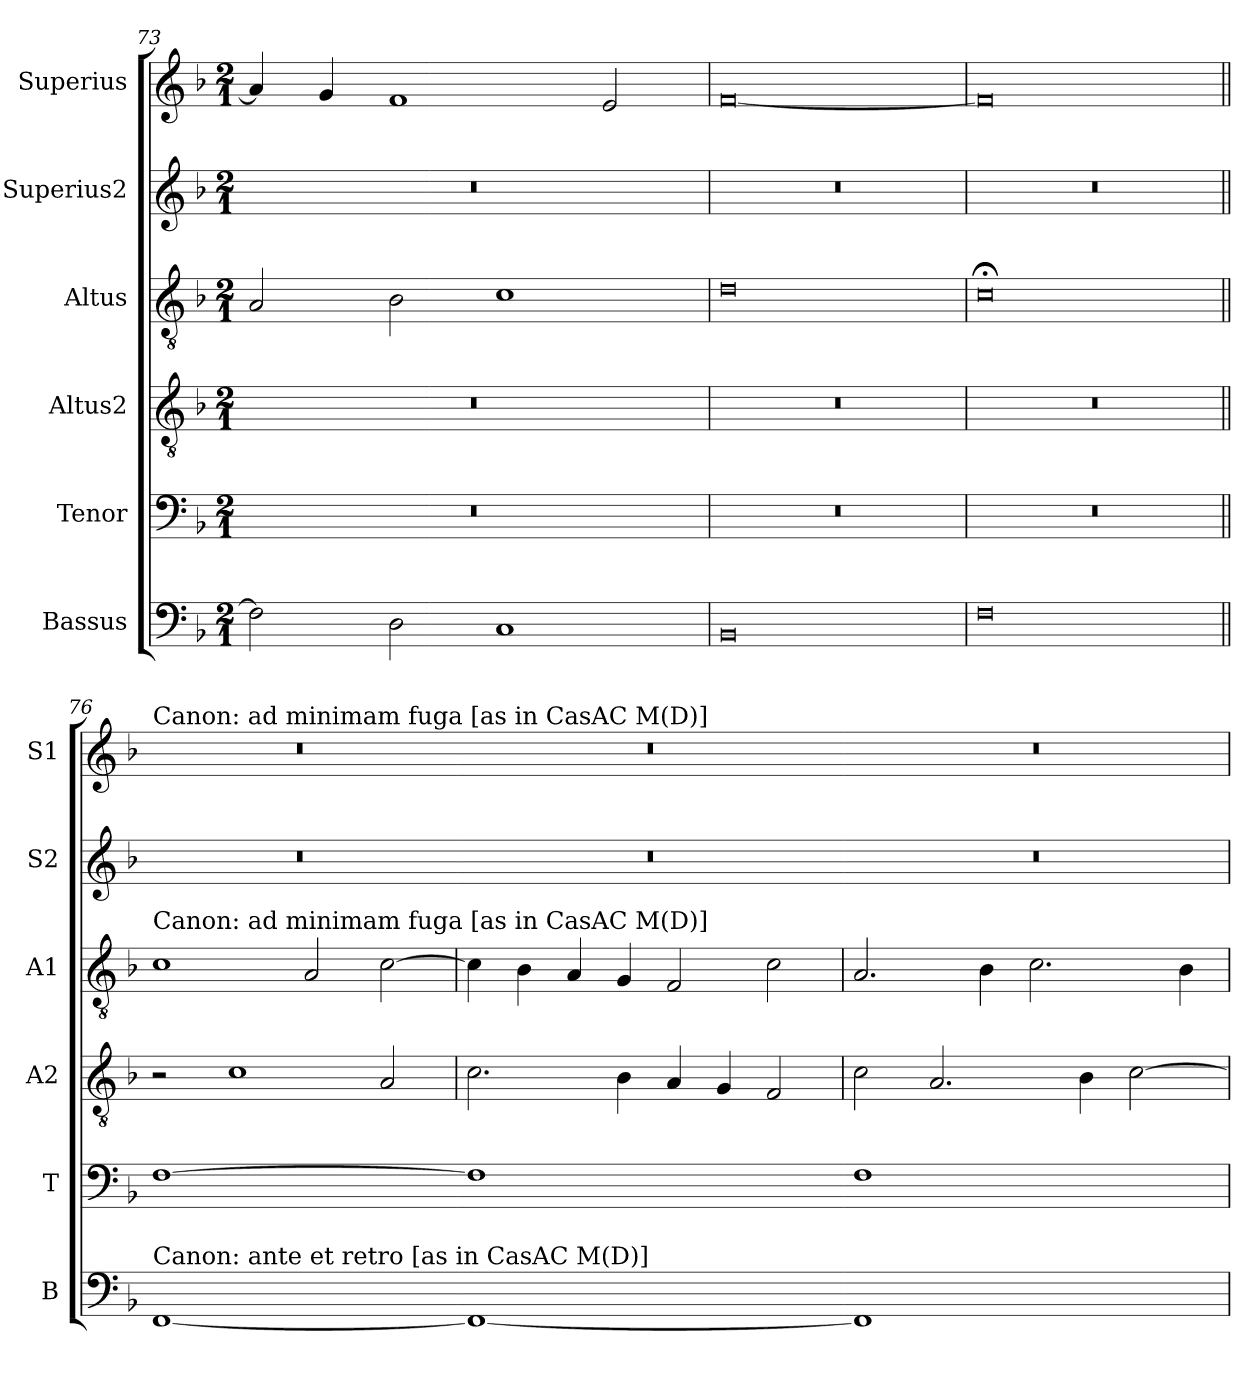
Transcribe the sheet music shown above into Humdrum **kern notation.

**kern	**kern	**kern	**kern	**kern	**kern
*part6	*part5	*part4	*part3	*part2	*part1
*staff6	*staff5	*staff4	*staff3	*staff2	*staff1
*I"Bassus	*I"Tenor	*I"Altus2	*I"Altus	*I"Superius2	*I"Superius
*I'B	*I'T	*I'A2	*I'A1	*I'S2	*I'S1
*clefF4	*clefF4	*clefGv2	*clefGv2	*clefG2	*clefG2
*k[b-]	*k[b-]	*k[b-]	*k[b-]	*k[b-]	*k[b-]
*M2/1	*M2/1	*M2/1	*M2/1	*M2/1	*M2/1
=73	=73	=73	=73	=73	=73
2F\]	0r	0r	2A/	0r	4a/]
.	.	.	.	.	4g/
2D\	.	.	2B-\	.	1f
1C	.	.	1c	.	.
.	.	.	.	.	2e/
=74	=74	=74	=74	=74	=74
0BB-	0r	0r	0d	0r	[0f
=75	=75	=75	=75	=75	=75
0F	0r	0r	0c;<	0r	0f]
!!LO:LB:g=z
=76||	=76||	=76||	=76||	=76||	=76||
!	!	!	!	!	!LO:TX:a:t=Canon&colon; ad minimam fuga [as in CasAC M(D)]
!	!	!	!LO:TX:a:t=Canon&colon; ad minimam fuga [as in CasAC M(D)]	!	!
!LO:TX:a:t=Canon&colon; ante et retro [as in CasAC M(D)]	!	!	!	!	!
!LO:N:vis=1	!LO:N:vis=1	!	!	!	!
[0FF	[0F	2r	1c	0r	0r
.	.	1c	.	.	.
.	.	.	2A/	.	.
.	.	2A/	[2c\	.	.
=77-	=77-	=77	=77	=77	=77
!LO:N:vis=1	!LO:N:vis=1	!	!	!	!
0FF_	0F]	2.c\	4c\]	0r	0r
.	.	.	4B-\	.	.
.	.	.	4A/	.	.
.	.	4B-\	4G/	.	.
.	.	4A/	2F/	.	.
.	.	4G/	.	.	.
.	.	2F/	2c\	.	.
=78-	=78-	=78	=78	=78	=78
!LO:N:vis=1	!LO:N:vis=1	!	!	!	!
0FF]	0F	2c\	2.A/	0r	0r
.	.	2.A/	.	.	.
.	.	.	4B-\	.	.
.	.	.	2.c\	.	.
.	.	4B-\	.	.	.
.	.	[2c\	.	.	.
.	.	.	4B-\	.	.
=	=	=	=	=	=
*-	*-	*-	*-	*-	*-
